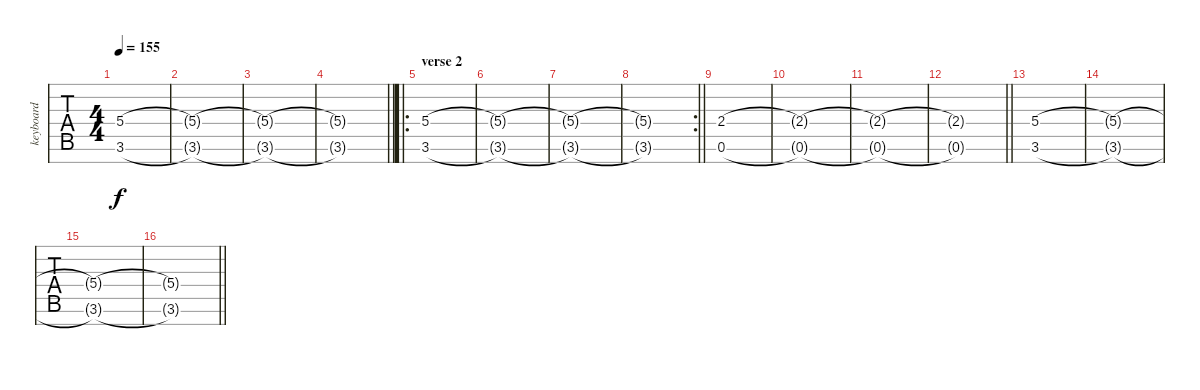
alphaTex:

\track ("keyboard" "keyboard") {instrument pad8sweep}
\staff {tabs}
\tuning (E4 B3 G3 D3 A2 E2 B1) {hide}
\ts (4 4)
\tempo 155
\clef g2
\ks c
(5.4 3.6).1{dy f} |
(5.4{t} 3.6{t}).1 |
(5.4{t} 3.6{t}).1 |
\barLineRight lightlight
(5.4{t} 3.6{t}).1 |
\ro
\section ("" "verse 2")
(5.4 3.6).1 |
(5.4{t} 3.6{t}).1 |
(5.4{t} 3.6{t}).1 |
\rc 2
\barLineRight lightlight
(5.4{t} 3.6{t}).1 |
(2.4 0.6).1 |
(2.4{t} 0.6{t}).1 |
(2.4{t} 0.6{t}).1 |
\barLineRight lightlight
(2.4{t} 0.6{t}).1 |
(5.4 3.6).1 |
(5.4{t} 3.6{t}).1 |
(5.4{t} 3.6{t}).1 |
\barLineRight lightlight
(5.4{t} 3.6{t}).1
